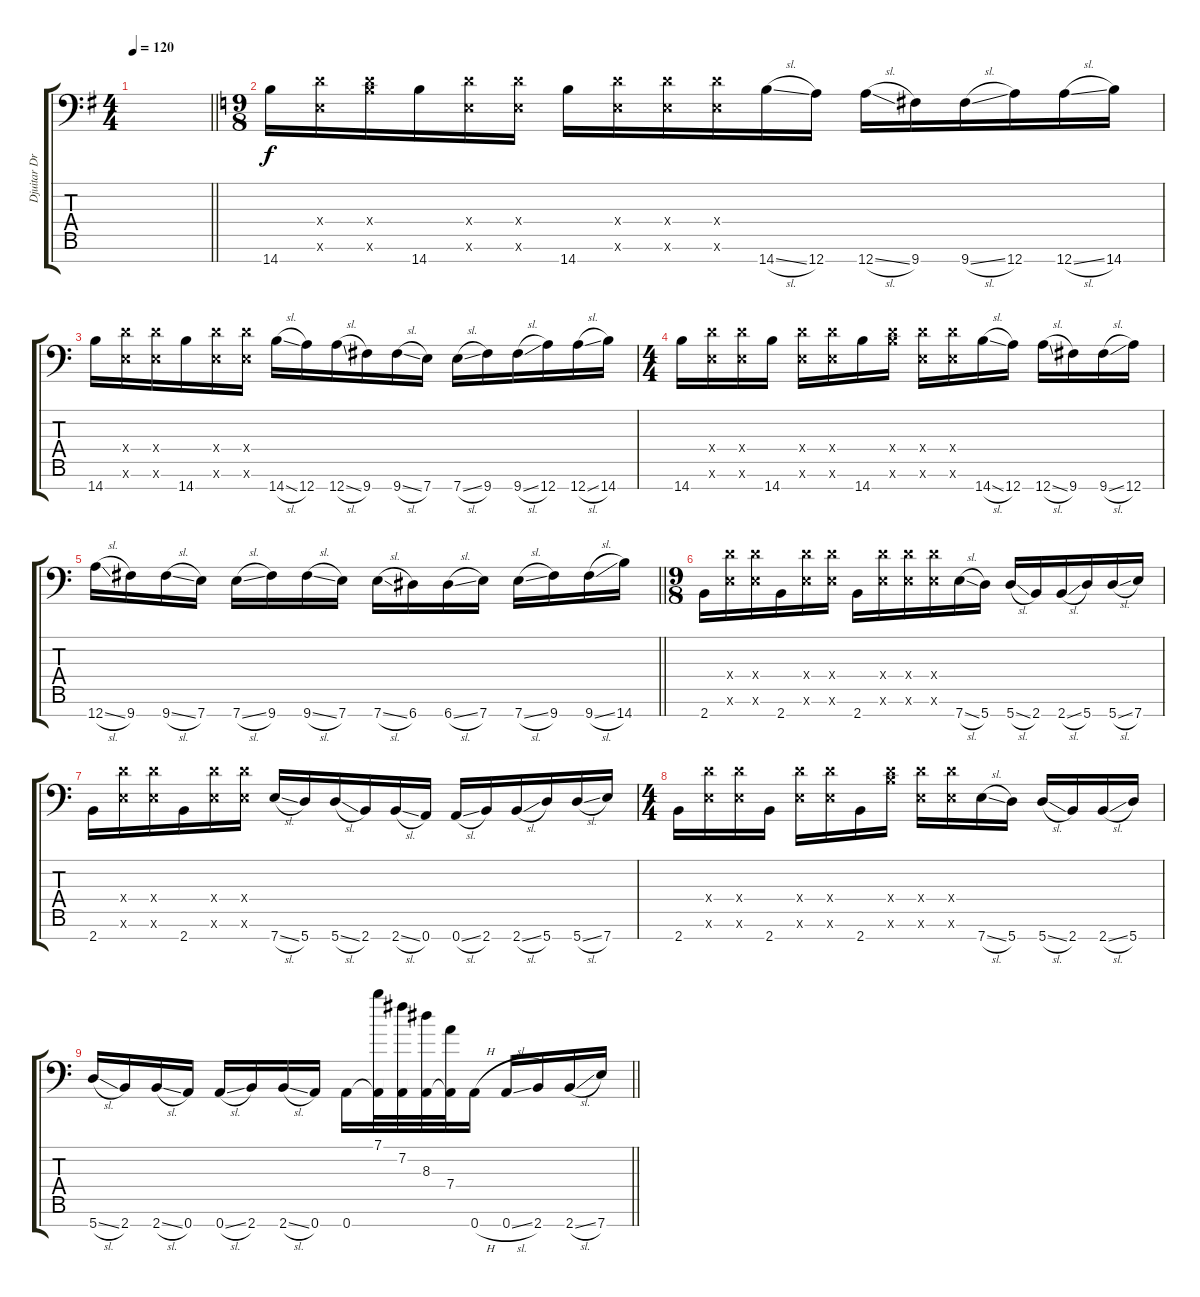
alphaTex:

\track ("Djuitar Dropped A" "Djuitar Dr") {instrument distortionguitar}
\staff {score tabs}
\tuning (E4 B3 G3 D3 A2 E2 A1) {hide}
\ts (4 4)
\tempo 120
\clef f4
\barLineRight lightlight
\ks eminor
|
\ts (9 8)
\section ("" "")
\ks c
14.7.16 (0.4{x} 0.6{x}).16 (0.4{x} 7.6{x}).16 14.7.16 (0.4{x} 0.6{x}).16 (0.4{x} 0.6{x}).16 14.7.16 (0.4{x} 0.6{x}).16 (0.4{x} 0.6{x}).16 (0.4{x} 0.6{x}).16 14.7{sl}.16 12.7.16 12.7{sl}.16 9.7.16 9.7{sl}.16 12.7.16 12.7{sl}.16 14.7.16 |
14.7.16 (0.4{x} 0.6{x}).16 (0.4{x} 0.6{x}).16 14.7.16 (0.4{x} 0.6{x}).16 (0.4{x} 0.6{x}).16 14.7{sl}.16 12.7.16 12.7{sl}.16 9.7.16 9.7{sl}.16 7.7.16 7.7{sl}.16 9.7.16 9.7{sl}.16 12.7.16 12.7{sl}.16 14.7.16 |
\ts (4 4)
14.7.16 (0.4{x} 0.6{x}).16 (0.4{x} 0.6{x}).16 14.7.16 (0.4{x} 0.6{x}).16 (0.4{x} 0.6{x}).16 14.7.16 (0.4{x} 7.6{x}).16 (0.4{x} 0.6{x}).16 (0.4{x} 0.6{x}).16 14.7{sl}.16 12.7.16 12.7{sl}.16 9.7.16 9.7{sl}.16 12.7.16 |
\barLineRight lightlight
12.7{sl}.16 9.7.16 9.7{sl}.16 7.7.16 7.7{sl}.16 9.7.16 9.7{sl}.16 7.7.16 7.7{sl}.16 6.7.16 6.7{sl}.16 7.7.16 7.7{sl}.16 9.7.16 9.7{sl}.16 14.7.16 |
\ts (9 8)
2.7.16{balance 8} (0.4{x} 0.6{x}).16 (0.4{x} 0.6{x}).16 2.7.16 (0.4{x} 0.6{x}).16 (0.4{x} 0.6{x}).16 2.7.16 (0.4{x} 0.6{x}).16 (0.4{x} 0.6{x}).16 (0.4{x} 0.6{x}).16 7.7{sl}.16 5.7.16 5.7{sl}.16 2.7.16 2.7{sl}.16 5.7.16 5.7{sl}.16 7.7.16 |
2.7.16 (0.4{x} 0.6{x}).16 (0.4{x} 0.6{x}).16 2.7.16 (0.4{x} 0.6{x}).16 (0.4{x} 0.6{x}).16 7.7{sl}.16 5.7.16 5.7{sl}.16 2.7.16 2.7{sl}.16 0.7.16 0.7{sl}.16 2.7.16 2.7{sl}.16 5.7.16 5.7{sl}.16 7.7.16 |
\ts (4 4)
2.7.16 (0.4{x} 0.6{x}).16 (0.4{x} 0.6{x}).16 2.7.16 (0.4{x} 0.6{x}).16 (0.4{x} 0.6{x}).16 2.7.16 (0.4{x} 7.6{x}).16 (0.4{x} 0.6{x}).16 (0.4{x} 0.6{x}).16 7.7{sl}.16 5.7.16 5.7{sl}.16 2.7.16 2.7{sl}.16 5.7.16 |
\barLineRight lightlight
5.7{sl}.16 2.7.16 2.7{sl}.16 0.7.16 0.7{sl}.16 2.7.16 2.7{sl}.16 0.7.16 0.7.16 (7.1 0.7{t}).32 (7.2 0.7{t}).32 (8.3 0.7{t}).32 (7.4 0.7{t}).32 0.7{h}.16 0.7{sl}.16 2.7.16 2.7{sl}.16 7.7.16
